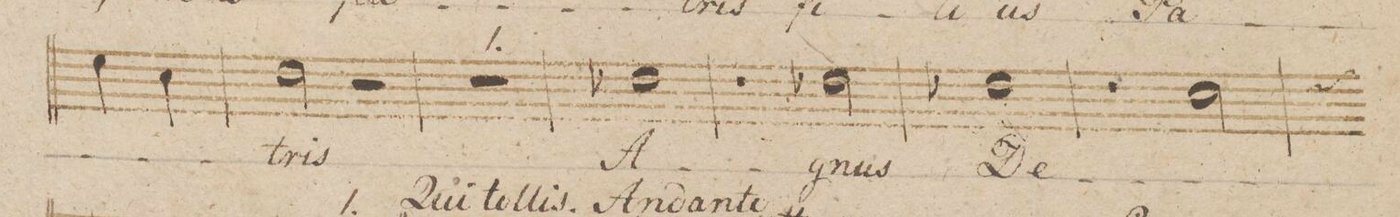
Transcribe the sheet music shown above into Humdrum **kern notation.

**kern	**text	**dynam
*I"Alto.	*	*
*clefC3	*	*
*k[b-]	*	*
*met(c)	*	*
*M4/4	*	*
4f\	.	.
4d\	.	.
=65	=65	=65
2e\	-tris	.
2r	.	.
=66	=66	=66
1r	.	.
=67	=67	=67
[y1e-X	A-	.
=68	=68	=68
2e-\]	.	.
2e-\	-gnus	.
=69	=69	=69
[y1e-X	De-	.
=70	=70	=70
2e-y\]	.	.
2d\	.	.
*custos:ee-	*	*
=71	=71	=71
*-	*-	*-
